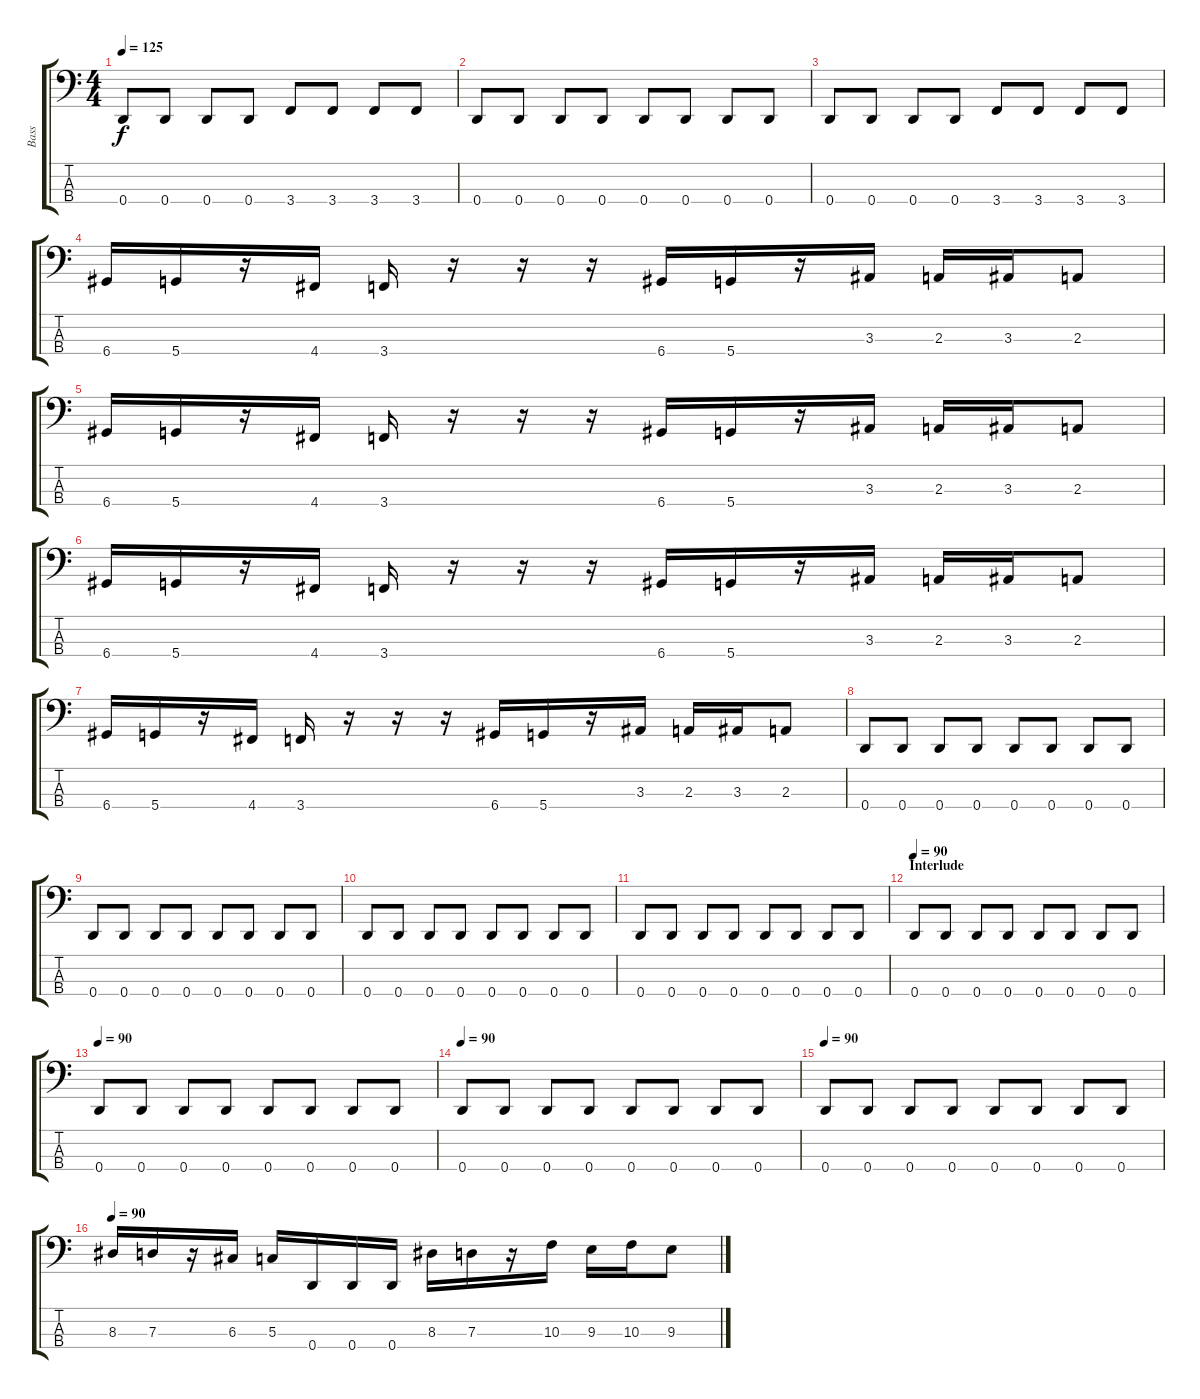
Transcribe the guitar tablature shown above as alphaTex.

\track ("Bass" "Bass") {instrument electricbasspick}
\staff {score tabs}
\tuning (F2 C2 G1 D1) {hide}
\ts (4 4)
\tempo 125
\clef f4
\ks c
0.4.8{dy f} 0.4.8 0.4.8 0.4.8 3.4.8 3.4.8 3.4.8 3.4.8 |
0.4.8 0.4.8 0.4.8 0.4.8 0.4.8 0.4.8 0.4.8 0.4.8 |
0.4.8 0.4.8 0.4.8 0.4.8 3.4.8 3.4.8 3.4.8 3.4.8 |
6.4.16 5.4.16 r.16 4.4.16 3.4.16 r.16 r.16 r.16 6.4.16 5.4.16 r.16 3.3.16 2.3.16 3.3.16 2.3.8 |
6.4.16 5.4.16 r.16 4.4.16 3.4.16 r.16 r.16 r.16 6.4.16 5.4.16 r.16 3.3.16 2.3.16 3.3.16 2.3.8 |
6.4.16 5.4.16 r.16 4.4.16 3.4.16 r.16 r.16 r.16 6.4.16 5.4.16 r.16 3.3.16 2.3.16 3.3.16 2.3.8 |
6.4.16 5.4.16 r.16 4.4.16 3.4.16 r.16 r.16 r.16 6.4.16 5.4.16 r.16 3.3.16 2.3.16 3.3.16 2.3.8 |
0.4.8 0.4.8 0.4.8 0.4.8 0.4.8 0.4.8 0.4.8 0.4.8 |
0.4.8 0.4.8 0.4.8 0.4.8 0.4.8 0.4.8 0.4.8 0.4.8 |
0.4.8 0.4.8 0.4.8 0.4.8 0.4.8 0.4.8 0.4.8 0.4.8 |
0.4.8 0.4.8 0.4.8 0.4.8 0.4.8 0.4.8 0.4.8 0.4.8 |
\section ("" "Interlude")
\tempo 90
0.4.8 0.4.8 0.4.8 0.4.8 0.4.8 0.4.8 0.4.8 0.4.8 |
\tempo 90
0.4.8 0.4.8 0.4.8 0.4.8 0.4.8 0.4.8 0.4.8 0.4.8 |
\tempo 90
0.4.8 0.4.8 0.4.8 0.4.8 0.4.8 0.4.8 0.4.8 0.4.8 |
\tempo 90
0.4.8 0.4.8 0.4.8 0.4.8 0.4.8 0.4.8 0.4.8 0.4.8 |
\tempo 90
8.3.16 7.3.16 r.16 6.3.16 5.3.16 0.4.16 0.4.16 0.4.16 8.3.16 7.3.16 r.16 10.3.16 9.3.16 10.3.16 9.3.8
